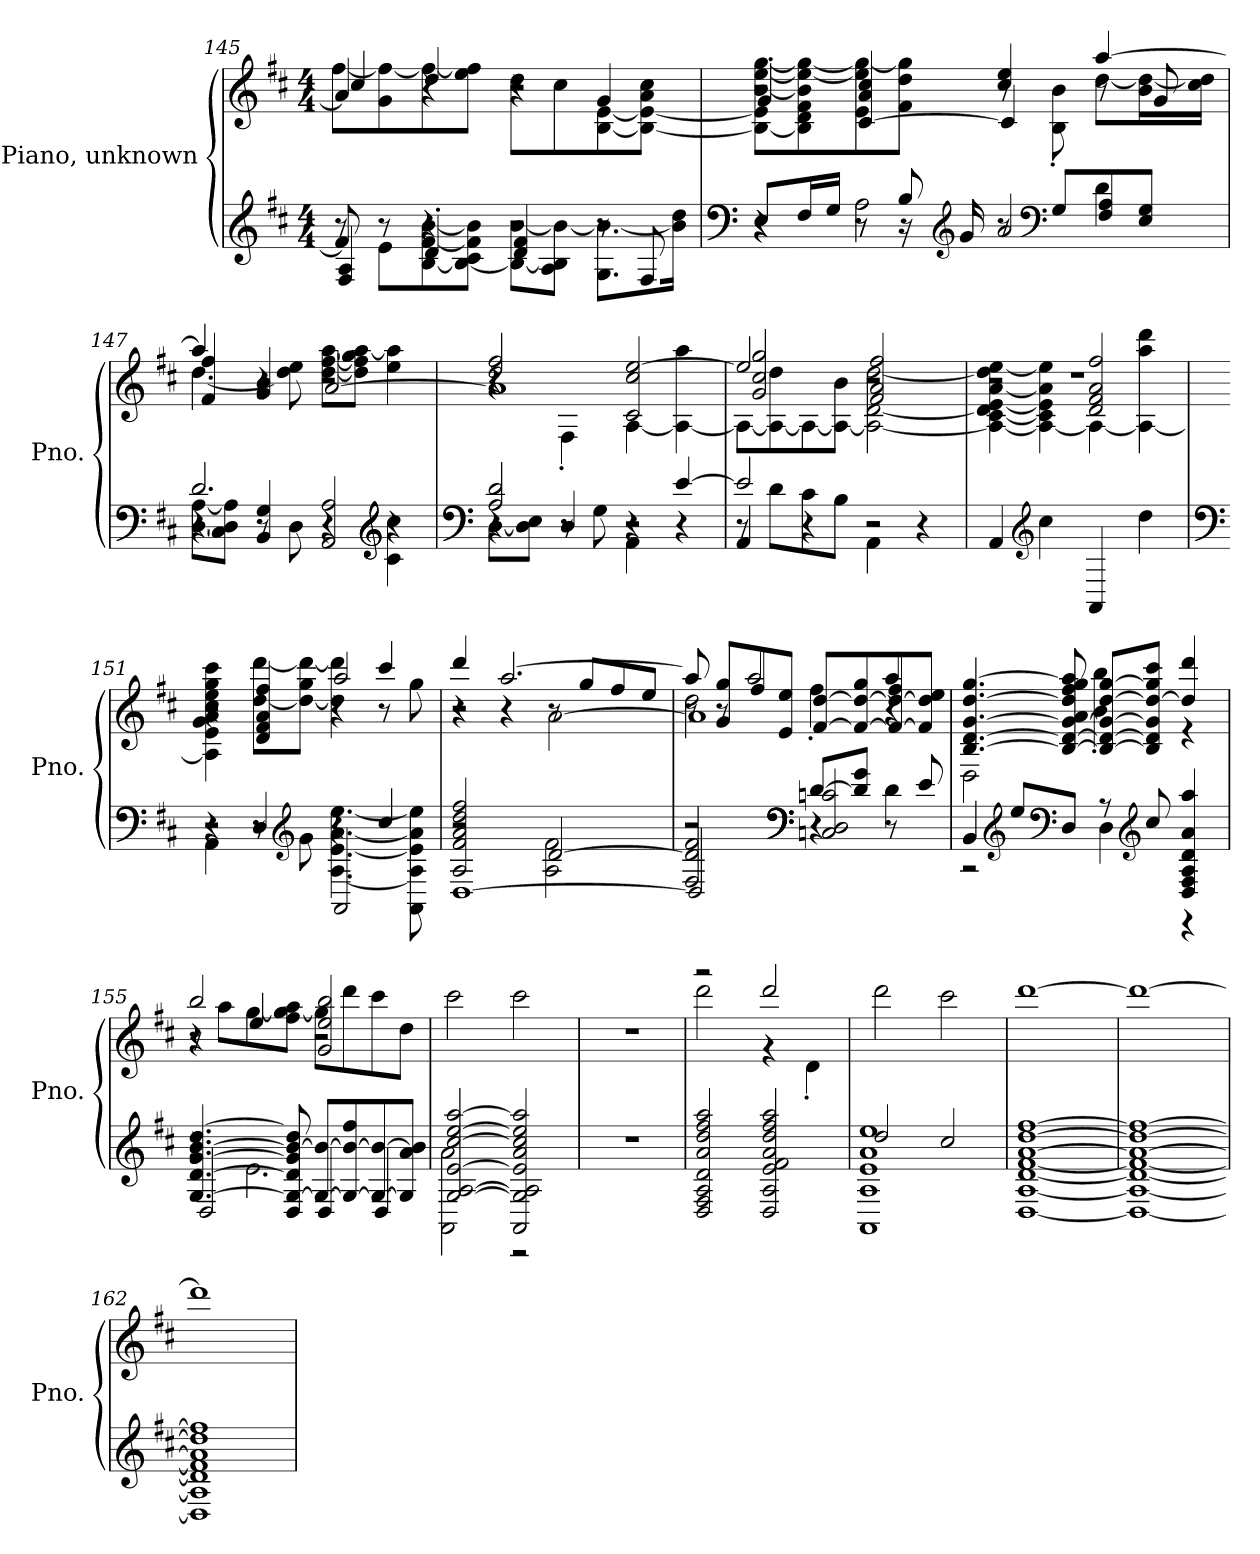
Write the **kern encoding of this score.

**kern	**kern
*part1	*part1
*staff2	*staff1
*I"Piano, unknown	*
*I'Pno.	*
!!LO:LB:g=z
*clefG2	*clefG2
*k[f#c#]	*k[f#c#]
*M4/4	*M4/4
=145	=145
*^	*^
*	*^	*	*^
8f#/]	8r	4F#/ 4A/	4a/]	[8ff#\L	4cc#/
8r	8e\L	.	.	8g\ 8ff#\_	.
4r	[8B\ [8f#\ [8b\	4d'/	4r	8ff#\_	4dd/
.	8B\_ 8c#\ 8f#\] 8b\]J	.	.	8ee\ 8ff#\]J	.
2r	8B\_ [8b\L	4d/ 4f#/	2r	8dd\L	4r
.	8A\ 8B\] 8b\_J	.	.	8cc#\	.
.	8.G\ 8.b\_L	8r	.	[8B\ [8e\	4g/
.	.	8F#/	.	8B\_ 8e\_ 8a\ 8cc#\J	.
.	16b\] 16dd\Jk	.	.	.	.
=146	=146	=146	=146	=146	=146
*clefF4	*	*	*	*	*
4r	4r	8E/L	2r	8B\_ 8e\] [8b\ [8ee\ [8gg\L	4g'/
.	.	16F#/L	.	8B\] 8d\ 8f#\ 8b\] 8ee\_ 8gg\_	.
.	.	16G/JJ	.	.	.
8r	2A\	8r	.	8e\ 8ee\] 8gg\_	[4c#/ 4a/ 4cc#/
8B/	.	16r	.	8f#\ 8dd\ 8gg\]J	.
*clefG2	*	*	*	*	*
.	.	16g/	.	.	.
2a/	.	8r	4cc#/ 4ee/	8r	4c#/]
*clefF4	*	*	*	*	*
.	.	8G/L	.	8B\' 8b\'	.
.	4d\	8F#/ 8A/	[4aa/	[8dd\L	8r
.	.	8E/ 8G/J	.	16b\ 16dd\_L	8g/
.	.	.	.	16cc#\ 16dd\]JJ	.
!!LO:LB:g=z	!!	!!
=147	=147	=147	=147	=147	=147
2.d/	[8D\ [8A\L	4r	4aa/]	[4.dd\	4f#/ 4ff#/
.	8C#\ 8D\] 8A\]J	.	.	.	.
.	8r	4BB/ 4G/	4r	.	4g/ 4b/
.	8D\	.	.	8dd\] 8ee\	.
.	4r	2AA/ 2A/	2r	[8dd\ [8ff#\ [8aa\L	[2a/
.	.	.	.	8dd\] 8ff#\] 8gg\ 8aa\_J	.
*clefG2	*	*	*	*	*
4r	4c#\ 4cc#\	.	.	4ee\ 4aa\]	.
=148	=148	=148	=148	=148	=148
*clefF4	*	*	*	*	*
2A/ 2d/	[8D\L	4r	2dd/ 2ff#/	4r	1a]
.	8D\] 8E\J	.	.	.	.
.	8r	4D/	.	4F#'\	.
.	8G\	.	.	.	.
4r	4AA\	2r	2c#/ 2cc#/ [2ee/	[4A\	.
[4e/	4r	.	.	4A\_ 4aa\	.
=149	=149	=149	=149	=149	=149
2e/]	8r	4AA/	2ee/]	8A\L_	2g/ 2cc#/ 2gg/
.	8d\L	.	.	8A\_ 8dd\	.
.	8c#\	4r	.	8A\_	.
.	8B\J	.	.	8A\_ 8b\J	.
2r	4AA\	2r	2r	2A\_ [2d\ [2dd\	2f#/ 2a/ 2ff#/
.	4r	.	.	.	.
*v	*v	*v	*	*	*
=150	=150	=150	=150
4AA/	1r	4A\_ [4c#\ 4d\] [4e\ [4a\ 4dd\] [4ee\	2r
*clefG2	*	*	*
4cc#\	.	4A\_ 4c#\] 4e\] 4a\] 4ee\]	.
4AA/	.	4A\_	2d/ 2f#/ 2a/ 2ff#/
4dd\	.	4A\_ 4aa\ 4ddd\	.
!!LO:LB:g=z	!!	!!
=151	=151	=151	=151
*clefF4	*	*	*
*^	*	*	*
*	*^	*	*	*
2r	4AA\	4r	2r	4A\] 4e\ 4g\ 4a\ 4cc#\ 4ee\ 4gg\ 4ccc#\	4r
.	8r	4D/	.	[8dd\ [8ddd\L	4d/ 4f#/ 4a/ 4ff#/
*clefG2	*	*	*	*	*
.	8g\	.	.	8dd\_ 8gg\ 8ddd\_J	.
4r	[4.A\ [4.e\ [4.a\ [4.ee\	2AA/	4r	4dd\] 4ddd\]	2aa/
4cc#/	.	.	4ccc#/	8r	.
.	8AA\ 8A\] 8e\] 8a\] 8ee\]	.	.	8gg\	.
=152	=152	=152	=152	=152	=152
2A/ 2f#/ 2a/ 2dd/ 2ff#/	2r	[1D	4r	4ddd/	2r
.	.	.	[2.aa/	4r	.
[2d/	2A\ 2f#\	.	.	8r	[2a\
.	.	.	.	8gg/L	.
.	.	.	.	8ff#/	.
.	.	.	.	8ee/J	.
=153	=153	=153	=153	=153	=153
*	*	*	*	*	*^
2F#/ 2d/] 2f#/	2r	2D/]	8aa/]	2dd\	8r	1a]
.	.	.	8r	.	8g/ 8gg/L	.
.	.	.	2aa/	.	8ff#/	.
.	.	.	.	.	8e/ 8ee/J	.
*clefF4	*	*	*	*	*	*
[8d/L	4r	2Cn/ 2D/ 2cn/	.	4ff#'\	[8f#/ [8dd/L	.
8d/] 8g/J	.	.	.	.	8f#/_ 8dd/_ 8gg/	.
8r	4d\	.	4aa/	4r	8f#/_ 8dd/_ 8ff#/	.
8e/	.	.	.	.	8f#/] 8dd/] 8ee/J	.
*	*v	*v	*	*	*	*
*	*	*	*v	*v	*v
!!LO:PB:g=z
=154	=154	=154	=154
4BB/	2r	[4.B/ [4.d/ [4.g/ [4.dd/ [4.gg/	2D\
*clefG2	*	*	*
8ee/L	.	.	.
*clefF4	*	*	*
8D/J	.	8B/_ 8d/_ 8g/_ 8a/ 8dd/] 8ff#/ 8gg/] 8aa/	.
8r	4D\	8B/_ 8d/_ 8g/_ [8dd/ [8gg/L	4b\' 4bb\'
*clefG2	*	*	*
8cc#/	.	8B/] 8d/] 8g/] 8dd/_ 8gg/] 8ccc#/J	.
4D/ 4F#/ 4A/ 4d/ 4a/ 4aa/	4r	4dd/] 4ddd/	4r
=155	=155	=155	=155
*	*^	*	*^
[4.G/ [4.d/ [4.g/ [4.b/ [4.dd/	4r	2D/	2bb/	8r	4r
.	.	.	.	8aa\L	.
.	2.e\	.	.	[8gg\	4ee/
8D/ 8G/_ 8d/] 8g/] 8b/_ 8dd/]	.	.	.	8ff#\ 8gg\_ 8aa\J	.
8G/_ 8b/_L	.	4D/	2r	8gg\L]	2g/ 2ee/ 2bb/
8G/_ 8b/_ 8ff#/	.	.	.	8ddd\	.
8G/_ 8b/_	.	4D/	.	8ccc#\	.
8G/] 8a/ 8b/]J	.	.	.	8dd\J	.
*	*v	*v	*	*	*
*	*	*v	*v	*v
=156	=156	=156
[2G/ [2A/ [2e/ [2cc#/ [2ee/ [2aa/	2AA\ 2a\	2ccc#\
2AA/ 2G/] 2A/] 2e/] 2a/ 2cc#/] 2ee/] 2aa/]	2r	2ccc#\
*v	*v	*
=157	=157
1r	1r
=158	=158
*	*^
2D/ 2F#/ 2A/ 2d/ 2a/ 2dd/ 2ff#/ 2aa/	2r	2ddd\
2D/ 2A/ 2e/ 2f#/ 2a/ 2dd/ 2ff#/ 2aa/	2ddd/	4r
.	.	4d'\
*	*v	*v
=159	=159
*^	*
2dd/	1AA 1A 1e 1a 1ee	2ddd\
2cc#/	.	2ccc#\
*v	*v	*
!!LO:LB:g=z
=160	=160
[1D [1A [1d [1f# [1a [1dd [1ff#	[1ddd
=161	=161
1D_ 1A_ 1d_ 1f#_ 1a_ 1dd_ 1ff#_	1ddd_
=162	=162
1D] 1A] 1d] 1f#] 1a] 1dd] 1ff#]	1ddd]
=	=
*-	*-
